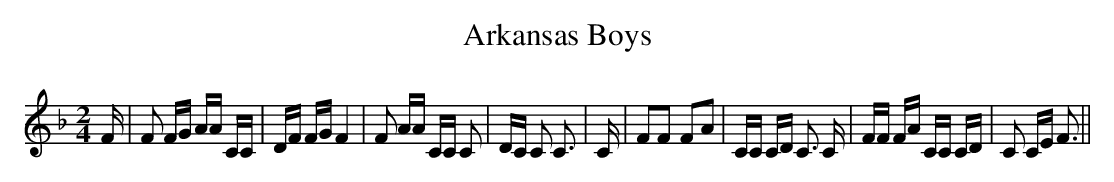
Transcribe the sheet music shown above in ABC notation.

X:1
T:Arkansas Boys
M:2/4
L:1/16
K:F
 F| F2 FG AA CC| DF FG F4| F2 AA CC C2| DC C2 C3| C| F2F2 F2A2| CC CD C3 C|\
 FF FA CC CD| C2 CE F3||
